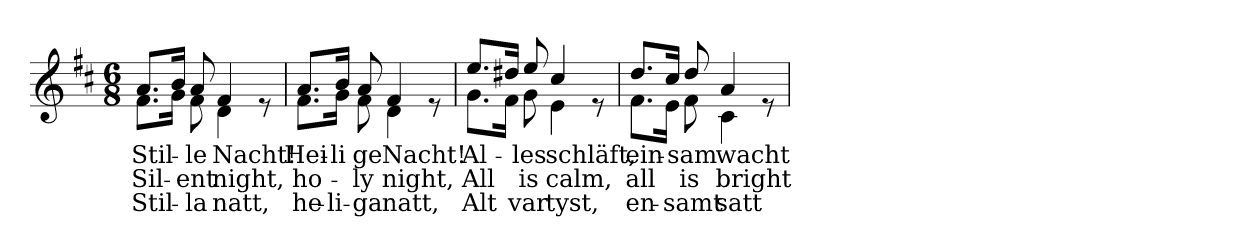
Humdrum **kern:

**kern	**text	**text	**text
*part1	*part1	*part1	*part1
*staff1	*staff1	*staff1	*staff1
*clefG2	*	*	*
*k[f#c#]	*	*	*
*M6/8	*	*	*
=1	=1	=1	=1
*^	*	*	*
8.a/L	8.f#\L	Stil-	Sil-	Stil-
16b/Jk	16g\Jk	.	.	.
8a/	8f#\	le	-ent	la
4f#/	4d\	Nacht!	night,	natt,
8re	8ryy	.	.	.
=2	=2	=2	=2	=2
8.a/L	8.f#\L	Hei-	ho-	he-
16b/Jk	16g\Jk	-li	.	-li-
8a/	8f#\	ge	-ly	-ga
4f#/	4d\	Nacht!	night,	natt,
8re	8ryy	.	.	.
=3	=3	=3	=3	=3
8.ee/L	8.g\L	Al-	All	Alt
16dd#X/Jk	16f#\Jk	.	.	.
8ee/	8g\	les	is	var
4cc#/	4e\	schläft,	calm,	tyst,
8re	8ryy	.	.	.
=4	=4	=4	=4	=4
8.dd/L	8.f#\L	ein-	all	en-
16cc#/Jk	16e\Jk	.	.	.
8dd/	8f#\	sam	is	-samt
4a/	4c#\	wacht	bright	satt
8re	8ryy	.	.	.
*v	*v	*	*	*
=	=	=	=
*-	*-	*-	*-
